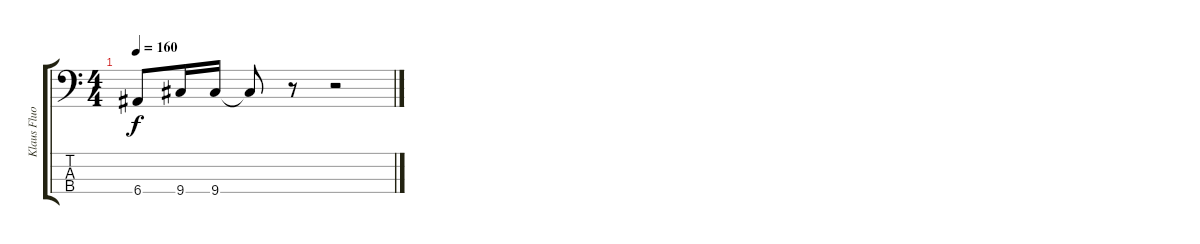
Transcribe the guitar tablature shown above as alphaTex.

\track ("Klaus Fluoride" "Klaus Fluo") {instrument electricbasspick}
\staff {score tabs}
\tuning (G2 D2 A1 E1) {hide}
\ts (4 4)
\tempo 160
\clef f4
\ks c
6.4.8{dy f} 9.4.16 9.4.16 9.4{t}.8 r.8 r.2
